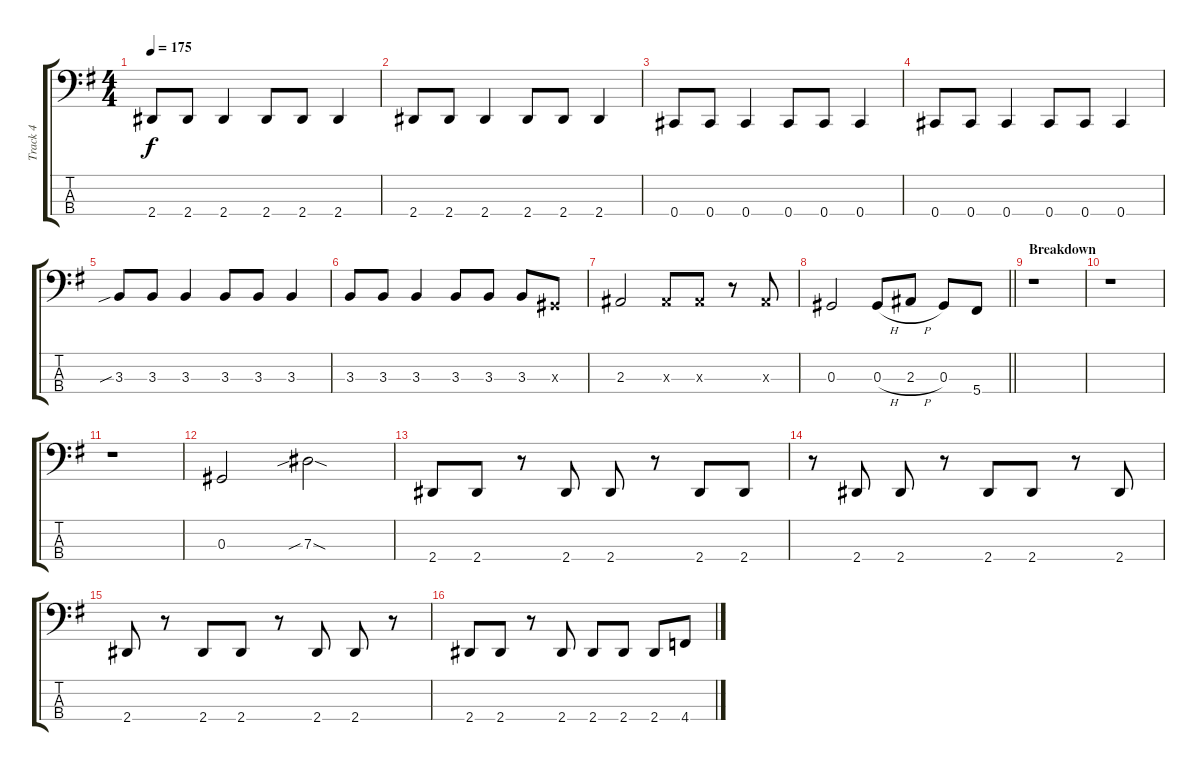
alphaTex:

\track ("Track 4" "Track 4") {instrument electricbassfinger}
\staff {score tabs}
\tuning (Gb2 Db2 Ab1 Db1) {hide}
\ts (4 4)
\tempo 175
\clef f4
\ks g
2.4.8{dy f} 2.4.8 2.4.4 2.4.8 2.4.8 2.4.4 |
2.4.8 2.4.8 2.4.4 2.4.8 2.4.8 2.4.4 |
0.4.8 0.4.8 0.4.4 0.4.8 0.4.8 0.4.4 |
0.4.8 0.4.8 0.4.4 0.4.8 0.4.8 0.4.4 |
3.3{sib}.8 3.3.8 3.3.4 3.3.8 3.3.8 3.3.4 |
3.3.8 3.3.8 3.3.4 3.3.8 3.3.8 3.3.8 0.3{x}.8 |
2.3.2 2.3{x}.8 2.3{x}.8 r.8 2.3{x}.8 |
\barLineRight lightlight
0.3.2 0.3{h}.8 2.3{h}.8 0.3.8 5.4.8 |
\section ("" "Breakdown")
r.1 |
r.1 |
r.1 |
0.3.2 7.3{sib sod}.2 |
2.4.8 2.4.8 r.8 2.4.8 2.4.8 r.8 2.4.8 2.4.8 |
r.8 2.4.8 2.4.8 r.8 2.4.8 2.4.8 r.8 2.4.8 |
2.4.8 r.8 2.4.8 2.4.8 r.8 2.4.8 2.4.8 r.8 |
2.4.8 2.4.8 r.8 2.4.8 2.4.8 2.4.8 2.4.8 4.4.8
